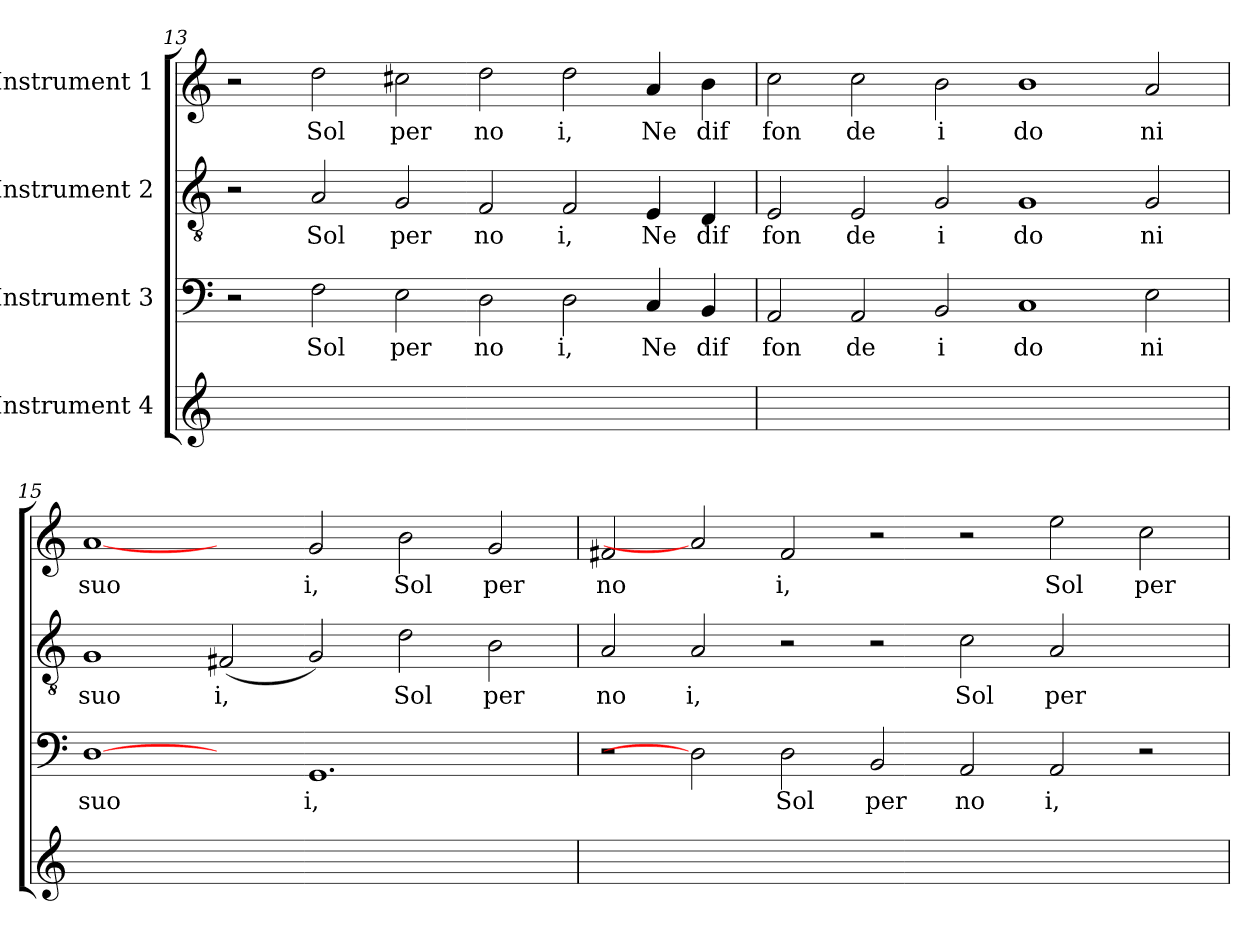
**kern	**kern	**text	**kern	**text	**kern	**text
*part4	*part3	*part3	*part2	*part2	*part1	*part1
*staff4	*staff3	*staff3	*staff2	*staff2	*staff1	*staff1
*I"Instrument 4	*I"Instrument 3	*	*I"Instrument 2	*	*I"Instrument 1	*
!!LO:LB:g=z
*clefG2	*clefF4	*	*clefGv2	*	*clefG2	*
*k[]	*k[]	*	*k[]	*	*k[]	*
=13	=13	=13	=13	=13	=13	=13
1ryy	2r	.	2r	.	2r	.
!	!	!LO:LY:b	!	!LO:LY:b	!	!LO:LY:b
.	2F\	Sol	2A/	Sol	2dd\	Sol
!	!	!LO:LY:b	!	!LO:LY:b	!	!LO:LY:b
0ryy	2E\	per	2G/	per	2cc#X\	per
!	!	!LO:LY:b	!	!LO:LY:b	!	!LO:LY:b
.	2D\	no	2F/	no	2dd\	no
!	!	!LO:LY:b	!	!LO:LY:b	!	!LO:LY:b
.	2D\	i,	2F/	i,	2dd\	i,
!	!	!LO:LY:b	!	!LO:LY:b	!	!LO:LY:b
.	4C/	Ne	4E/	Ne	4a/	Ne
!	!	!LO:LY:b	!	!LO:LY:b	!	!LO:LY:b
.	4BB/	dif	4D/	dif	4b\	dif
=14	=14	=14	=14	=14	=14	=14
!	!	!LO:LY:b	!	!LO:LY:b	!	!LO:LY:b
1ryy	2AA/	fon	2E/	fon	2cc\	fon
!	!	!LO:LY:b	!	!LO:LY:b	!	!LO:LY:b
.	2AA/	de	2E/	de	2cc\	de
!	!	!LO:LY:b	!	!LO:LY:b	!	!LO:LY:b
0ryy	2BB/	i	2G/	i	2b\	i
!	!	!LO:LY:b	!	!LO:LY:b	!	!LO:LY:b
.	1C	do	1G	do	1b	do
!	!	!LO:LY:b	!	!LO:LY:b	!	!LO:LY:b
.	2E\	ni	2G/	ni	2a/	ni
=15	=15	=15	=15	=15	=15	=15
!	!	!LO:LY:b	!	!LO:LY:b	!	!LO:LY:b
1ryy	[1D	suo	1G	suo	[1a	suo
!	!	!	!	!LO:LY:b	!	!
0ryy	2ryy	.	(<2F#X/	i,	2ryy	.
!	!	!LO:LY:b	!	!	!	!LO:LY:b
.	1.GG	i,	2G/)	.	2g/	i,
!	!	!	!	!LO:LY:b	!	!LO:LY:b
.	.	.	2d\	Sol	2b\	Sol
!	!	!	!	!LO:LY:b	!	!LO:LY:b
.	.	.	2B\	per	2g/	per
!!LO:PB:g=z
=16	=16	=16	=16	=16	=16	=16
!	!	!	!	!LO:LY:b	!	!LO:LY:b
1ryy	2r	.	2A/	no	2f#X/	no
!	!	!	!	!LO:LY:b	!	!
.	2D]	.	2A/	i,	2a]	.
!	!	!LO:LY:b	!	!	!	!LO:LY:b
0ryy	2D\	Sol	2r	.	2f#/	i,
!	!	!LO:LY:b	!	!	!	!
.	2BB/	per	2r	.	2r	.
!	!	!LO:LY:b	!	!LO:LY:b	!	!
.	2AA/	no	2c\	Sol	2r	.
!	!	!LO:LY:b	!	!LO:LY:b	!	!LO:LY:b
.	2AA/	i,	2A/	per	2ee\	Sol
!	!	!	!	!	!	!LO:LY:b
2ryy	2r	.	2ryy	.	2cc\	per
=	=	=	=	=	=	=
*-	*-	*-	*-	*-	*-	*-
